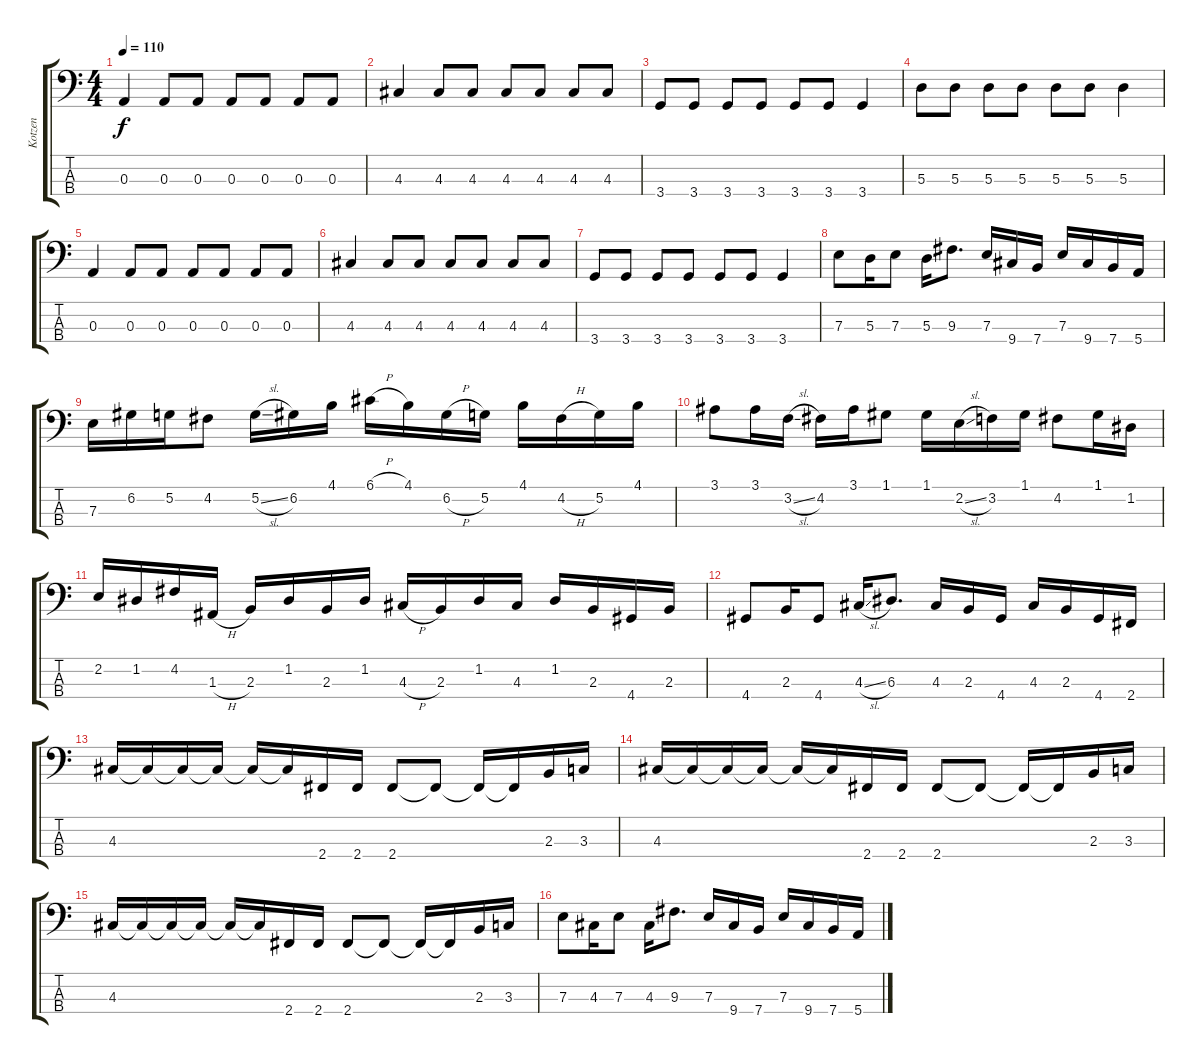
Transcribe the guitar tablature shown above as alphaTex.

\track ("Kotzen" "Kotzen") {instrument electricbasspick}
\staff {score tabs}
\tuning (G2 D2 A1 E1) {hide}
\ts (4 4)
\tempo 110
\clef f4
\ks c
0.3.4{dy f} 0.3.8 0.3.8 0.3.8 0.3.8 0.3.8 0.3.8 |
4.3.4 4.3.8 4.3.8 4.3.8 4.3.8 4.3.8 4.3.8 |
3.4.8 3.4.8 3.4.8 3.4.8 3.4.8 3.4.8 3.4.4 |
5.3.8 5.3.8 5.3.8 5.3.8 5.3.8 5.3.8 5.3.4 |
0.3.4 0.3.8 0.3.8 0.3.8 0.3.8 0.3.8 0.3.8 |
4.3.4 4.3.8 4.3.8 4.3.8 4.3.8 4.3.8 4.3.8 |
3.4.8 3.4.8 3.4.8 3.4.8 3.4.8 3.4.8 3.4.4 |
7.3.8 5.3.16 7.3.8 5.3.16 9.3.8{d} 7.3.16 9.4.16 7.4.16 7.3.16 9.4.16 7.4.16 5.4.16 |
7.3.16 6.2.16 5.2.16 4.2.8 5.2{sl}.16 6.2.16 4.1.16 6.1{h}.16 4.1.16 6.2{h}.16 5.2.16 4.1.16 4.2{h}.16 5.2.16 4.1.16 |
3.1.8 3.1.16 3.2{sl}.16 4.2.16 3.1.16 1.1.8 1.1.16 2.2{sl}.16 3.2.16 1.1.16 4.2.8 1.1.16 1.2.16 |
2.2.16 1.2.16 4.2.16 1.3{h}.16 2.3.16 1.2.16 2.3.16 1.2.16 4.3{h}.16 2.3.16 1.2.16 4.3.16 1.2.16 2.3.16 4.4.16 2.3.16 |
4.4.8 2.3.16 4.4.8 4.3{sl}.16 6.3.8{d} 4.3.16 2.3.16 4.4.16 4.3.16 2.3.16 4.4.16 2.4.16 |
4.3.16 4.3{t}.16 4.3{t}.16 4.3{t}.16 4.3{t}.16 4.3{t}.16 2.4.16 2.4.16 2.4.8 2.4{t}.8 2.4{t}.16 2.4{t}.16 2.3.16 3.3.16 |
4.3.16 4.3{t}.16 4.3{t}.16 4.3{t}.16 4.3{t}.16 4.3{t}.16 2.4.16 2.4.16 2.4.8 2.4{t}.8 2.4{t}.16 2.4{t}.16 2.3.16 3.3.16 |
4.3.16 4.3{t}.16 4.3{t}.16 4.3{t}.16 4.3{t}.16 4.3{t}.16 2.4.16 2.4.16 2.4.8 2.4{t}.8 2.4{t}.16 2.4{t}.16 2.3.16 3.3.16 |
7.3.8 4.3.16 7.3.8 4.3.16 9.3.8{d} 7.3.16 9.4.16 7.4.16 7.3.16 9.4.16 7.4.16 5.4.16
